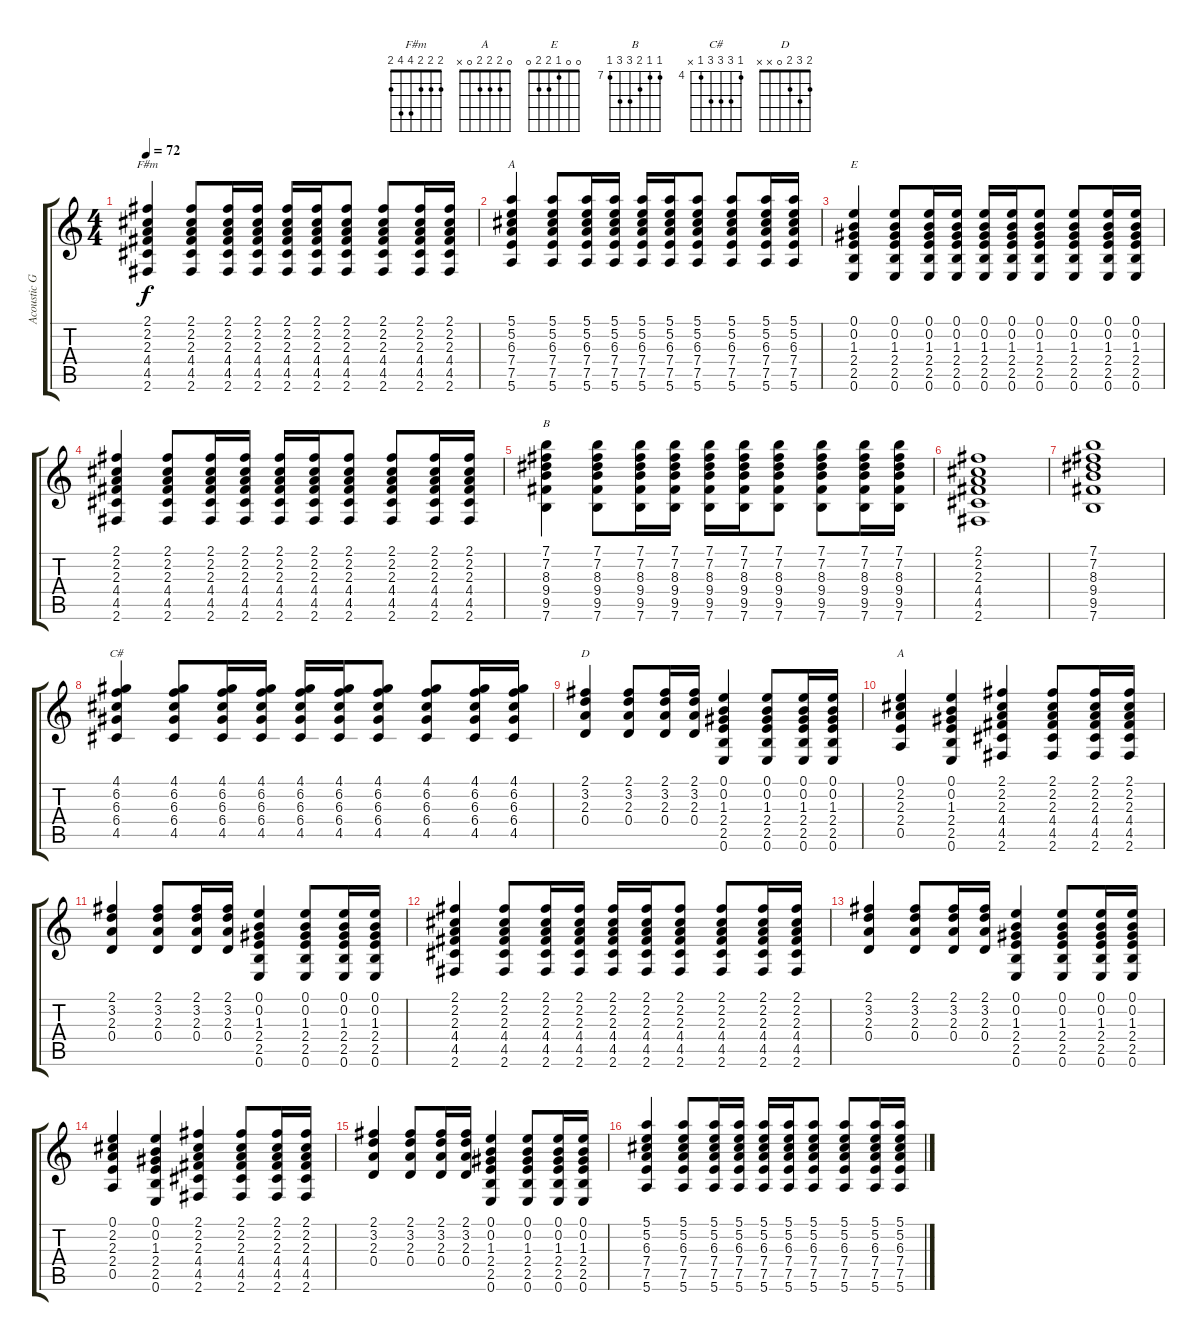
\track ("Acoustic Guitar Chord" "Acoustic G") {instrument acousticguitarsteel}
\staff {score tabs}
\tuning (E4 B3 G3 D3 A2 E2) {hide}
\chord ("F#m" 2 2 2 4 4 2)
\chord ("A" 5 5 6 7 7 5) {firstfret 5}
\chord ("E" 0 0 1 2 2 0)
\chord ("B" 7 7 8 9 9 7) {firstfret 7}
\chord ("C#" 4 6 6 6 4 x) {firstfret 4}
\chord ("D" 2 3 2 0 x x)
\chord ("A" 0 2 2 2 0 x)
\ts (4 4)
\tempo 72
\clef g2
\ks c
(2.1 2.2 2.3 4.4 4.5 2.6).4{ch "F#m" dy f} (2.1 2.2 2.3 4.4 4.5 2.6).8 (2.1 2.2 2.3 4.4 4.5 2.6).16 (2.1 2.2 2.3 4.4 4.5 2.6).16 (2.1 2.2 2.3 4.4 4.5 2.6).16 (2.1 2.2 2.3 4.4 4.5 2.6).16 (2.1 2.2 2.3 4.4 4.5 2.6).8 (2.1 2.2 2.3 4.4 4.5 2.6).8 (2.1 2.2 2.3 4.4 4.5 2.6).16 (2.1 2.2 2.3 4.4 4.5 2.6).16 |
(5.1 5.2 6.3 7.4 7.5 5.6).4{ch "A"} (5.1 5.2 6.3 7.4 7.5 5.6).8 (5.1 5.2 6.3 7.4 7.5 5.6).16 (5.1 5.2 6.3 7.4 7.5 5.6).16 (5.1 5.2 6.3 7.4 7.5 5.6).16 (5.1 5.2 6.3 7.4 7.5 5.6).16 (5.1 5.2 6.3 7.4 7.5 5.6).8 (5.1 5.2 6.3 7.4 7.5 5.6).8 (5.1 5.2 6.3 7.4 7.5 5.6).16 (5.1 5.2 6.3 7.4 7.5 5.6).16 |
(0.1 0.2 1.3 2.4 2.5 0.6).4{ch "E"} (0.1 0.2 1.3 2.4 2.5 0.6).8 (0.1 0.2 1.3 2.4 2.5 0.6).16 (0.1 0.2 1.3 2.4 2.5 0.6).16 (0.1 0.2 1.3 2.4 2.5 0.6).16 (0.1 0.2 1.3 2.4 2.5 0.6).16 (0.1 0.2 1.3 2.4 2.5 0.6).8 (0.1 0.2 1.3 2.4 2.5 0.6).8 (0.1 0.2 1.3 2.4 2.5 0.6).16 (0.1 0.2 1.3 2.4 2.5 0.6).16 |
(2.1 2.2 2.3 4.4 4.5 2.6).4 (2.1 2.2 2.3 4.4 4.5 2.6).8 (2.1 2.2 2.3 4.4 4.5 2.6).16 (2.1 2.2 2.3 4.4 4.5 2.6).16 (2.1 2.2 2.3 4.4 4.5 2.6).16 (2.1 2.2 2.3 4.4 4.5 2.6).16 (2.1 2.2 2.3 4.4 4.5 2.6).8 (2.1 2.2 2.3 4.4 4.5 2.6).8 (2.1 2.2 2.3 4.4 4.5 2.6).16 (2.1 2.2 2.3 4.4 4.5 2.6).16 |
(7.1 7.2 8.3 9.4 9.5 7.6).4{ch "B"} (7.1 7.2 8.3 9.4 9.5 7.6).8 (7.1 7.2 8.3 9.4 9.5 7.6).16 (7.1 7.2 8.3 9.4 9.5 7.6).16 (7.1 7.2 8.3 9.4 9.5 7.6).16 (7.1 7.2 8.3 9.4 9.5 7.6).16 (7.1 7.2 8.3 9.4 9.5 7.6).8 (7.1 7.2 8.3 9.4 9.5 7.6).8 (7.1 7.2 8.3 9.4 9.5 7.6).16 (7.1 7.2 8.3 9.4 9.5 7.6).16 |
(2.1 2.2 2.3 4.4 4.5 2.6).1 |
(7.1 7.2 8.3 9.4 9.5 7.6).1 |
(4.1 6.2 6.3 6.4 4.5).4{ch "C#"} (4.1 6.2 6.3 6.4 4.5).8 (4.1 6.2 6.3 6.4 4.5).16 (4.1 6.2 6.3 6.4 4.5).16 (4.1 6.2 6.3 6.4 4.5).16 (4.1 6.2 6.3 6.4 4.5).16 (4.1 6.2 6.3 6.4 4.5).8 (4.1 6.2 6.3 6.4 4.5).8 (4.1 6.2 6.3 6.4 4.5).16 (4.1 6.2 6.3 6.4 4.5).16 |
(2.1 3.2 2.3 0.4).4{ch "D"} (2.1 3.2 2.3 0.4).8 (2.1 3.2 2.3 0.4).16 (2.1 3.2 2.3 0.4).16 (0.1 0.2 1.3 2.4 2.5 0.6).4 (0.1 0.2 1.3 2.4 2.5 0.6).8 (0.1 0.2 1.3 2.4 2.5 0.6).16 (0.1 0.2 1.3 2.4 2.5 0.6).16 |
(0.1 2.2 2.3 2.4 0.5).4{ch "A"} (0.1 0.2 1.3 2.4 2.5 0.6).4 (2.1 2.2 2.3 4.4 4.5 2.6).4 (2.1 2.2 2.3 4.4 4.5 2.6).8 (2.1 2.2 2.3 4.4 4.5 2.6).16 (2.1 2.2 2.3 4.4 4.5 2.6).16 |
(2.1 3.2 2.3 0.4).4 (2.1 3.2 2.3 0.4).8 (2.1 3.2 2.3 0.4).16 (2.1 3.2 2.3 0.4).16 (0.1 0.2 1.3 2.4 2.5 0.6).4 (0.1 0.2 1.3 2.4 2.5 0.6).8 (0.1 0.2 1.3 2.4 2.5 0.6).16 (0.1 0.2 1.3 2.4 2.5 0.6).16 |
(2.1 2.2 2.3 4.4 4.5 2.6).4 (2.1 2.2 2.3 4.4 4.5 2.6).8 (2.1 2.2 2.3 4.4 4.5 2.6).16 (2.1 2.2 2.3 4.4 4.5 2.6).16 (2.1 2.2 2.3 4.4 4.5 2.6).16 (2.1 2.2 2.3 4.4 4.5 2.6).16 (2.1 2.2 2.3 4.4 4.5 2.6).8 (2.1 2.2 2.3 4.4 4.5 2.6).8 (2.1 2.2 2.3 4.4 4.5 2.6).16 (2.1 2.2 2.3 4.4 4.5 2.6).16 |
(2.1 3.2 2.3 0.4).4 (2.1 3.2 2.3 0.4).8 (2.1 3.2 2.3 0.4).16 (2.1 3.2 2.3 0.4).16 (0.1 0.2 1.3 2.4 2.5 0.6).4 (0.1 0.2 1.3 2.4 2.5 0.6).8 (0.1 0.2 1.3 2.4 2.5 0.6).16 (0.1 0.2 1.3 2.4 2.5 0.6).16 |
(0.1 2.2 2.3 2.4 0.5).4 (0.1 0.2 1.3 2.4 2.5 0.6).4 (2.1 2.2 2.3 4.4 4.5 2.6).4 (2.1 2.2 2.3 4.4 4.5 2.6).8 (2.1 2.2 2.3 4.4 4.5 2.6).16 (2.1 2.2 2.3 4.4 4.5 2.6).16 |
(2.1 3.2 2.3 0.4).4 (2.1 3.2 2.3 0.4).8 (2.1 3.2 2.3 0.4).16 (2.1 3.2 2.3 0.4).16 (0.1 0.2 1.3 2.4 2.5 0.6).4 (0.1 0.2 1.3 2.4 2.5 0.6).8 (0.1 0.2 1.3 2.4 2.5 0.6).16 (0.1 0.2 1.3 2.4 2.5 0.6).16 |
(5.1 5.2 6.3 7.4 7.5 5.6).4 (5.1 5.2 6.3 7.4 7.5 5.6).8 (5.1 5.2 6.3 7.4 7.5 5.6).16 (5.1 5.2 6.3 7.4 7.5 5.6).16 (5.1 5.2 6.3 7.4 7.5 5.6).16 (5.1 5.2 6.3 7.4 7.5 5.6).16 (5.1 5.2 6.3 7.4 7.5 5.6).8 (5.1 5.2 6.3 7.4 7.5 5.6).8 (5.1 5.2 6.3 7.4 7.5 5.6).16 (5.1 5.2 6.3 7.4 7.5 5.6).16
